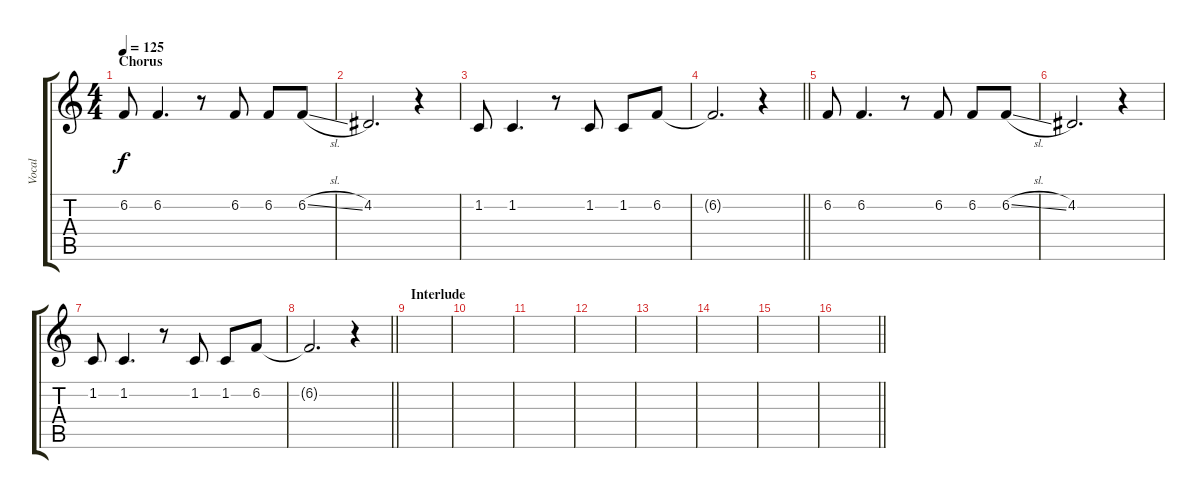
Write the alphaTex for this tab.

\track ("Vocal" "Vocal") {instrument flute}
\staff {score tabs}
\tuning (E4 B3 G3 D3 A2 E2) {hide}
\ts (4 4)
\section ("" "Chorus")
\tempo 125
\clef g2
\ks c
6.2.8{dy f} 6.2.4{d} r.8 6.2.8 6.2.8 6.2{sl}.8 |
4.2.2{d} r.4 |
1.2.8 1.2.4{d} r.8 1.2.8 1.2.8 6.2.8 |
\barLineRight lightlight
6.2{t}.2{d} r.4 |
6.2.8 6.2.4{d} r.8 6.2.8 6.2.8 6.2{sl}.8 |
4.2.2{d} r.4 |
1.2.8 1.2.4{d} r.8 1.2.8 1.2.8 6.2.8 |
\barLineRight lightlight
6.2{t}.2{d} r.4 |
\section ("" "Interlude")
|
|
|
|
|
|
|
\barLineRight lightlight
